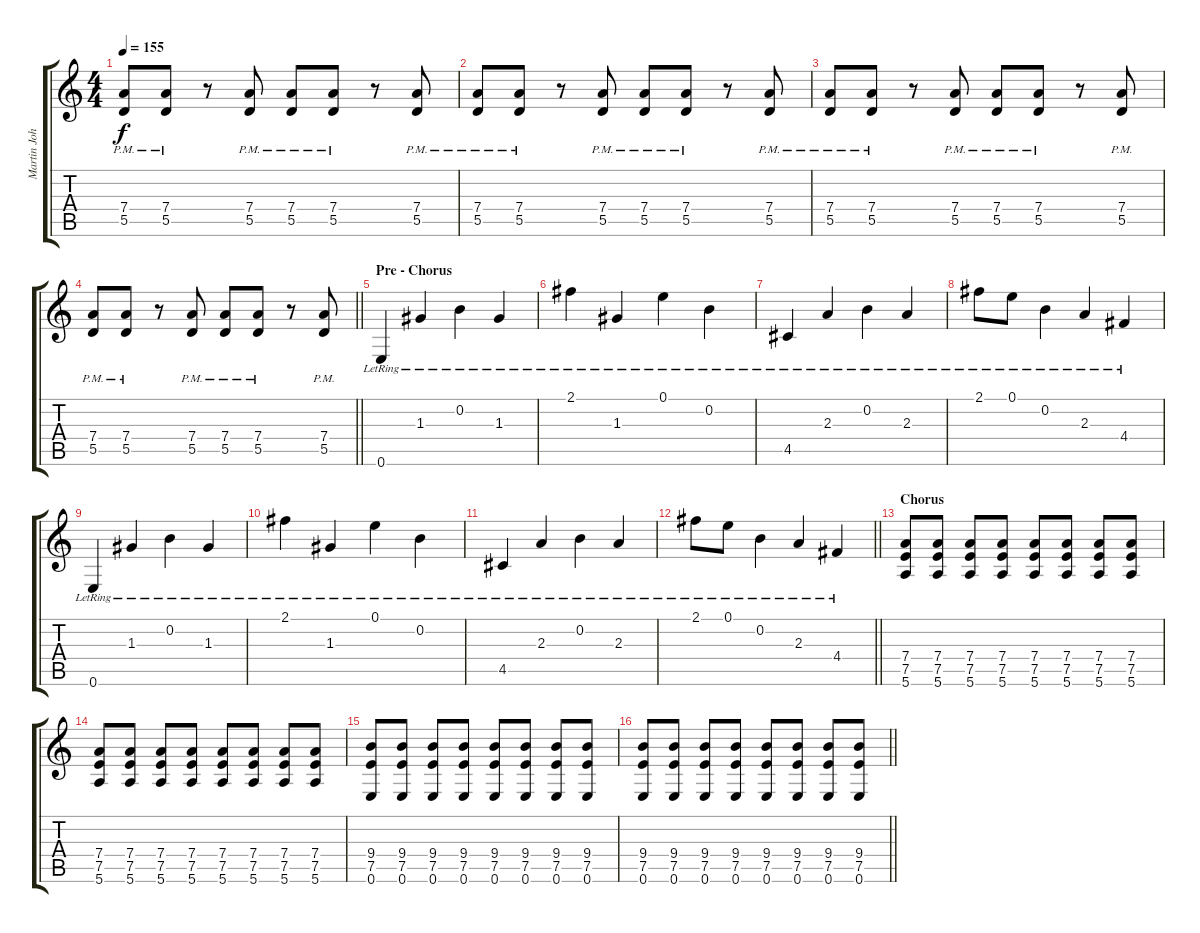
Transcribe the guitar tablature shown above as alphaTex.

\track ("Martin Johnson (Rhythm Guitar)" "Martin Joh") {instrument distortionguitar}
\staff {score tabs}
\tuning (E4 B3 G3 D3 A2 E2) {hide}
\ts (4 4)
\tempo 155
\clef g2
\ks c
(7.4{pm} 5.5{pm}).8{dy f} (7.4{pm} 5.5{pm}).8 r.8 (7.4{pm} 5.5{pm}).8 (7.4{pm} 5.5{pm}).8 (7.4{pm} 5.5{pm}).8 r.8 (7.4{pm} 5.5{pm}).8 |
(7.4{pm} 5.5{pm}).8 (7.4{pm} 5.5{pm}).8 r.8 (7.4{pm} 5.5{pm}).8 (7.4{pm} 5.5{pm}).8 (7.4{pm} 5.5{pm}).8 r.8 (7.4{pm} 5.5{pm}).8 |
(7.4{pm} 5.5{pm}).8 (7.4{pm} 5.5{pm}).8 r.8 (7.4{pm} 5.5{pm}).8 (7.4{pm} 5.5{pm}).8 (7.4{pm} 5.5{pm}).8 r.8 (7.4{pm} 5.5{pm}).8 |
\barLineRight lightlight
(7.4{pm} 5.5{pm}).8 (7.4{pm} 5.5{pm}).8 r.8 (7.4{pm} 5.5{pm}).8 (7.4{pm} 5.5{pm}).8 (7.4{pm} 5.5{pm}).8 r.8 (7.4{pm} 5.5{pm}).8 |
\section ("" "Pre - Chorus")
0.6{lr}.4{volume 7 instrument acousticguitarsteel} 1.3{lr}.4 0.2{lr}.4 1.3{lr}.4 |
2.1{lr}.4 1.3{lr}.4 0.1{lr}.4 0.2{lr}.4 |
4.5{lr}.4{volume 7 instrument acousticguitarsteel} 2.3{lr}.4 0.2{lr}.4 2.3{lr}.4 |
2.1{lr}.8 0.1{lr}.8 0.2{lr}.4 2.3{lr}.4 4.4{lr}.4 |
0.6{lr}.4{volume 7 instrument acousticguitarsteel} 1.3{lr}.4 0.2{lr}.4 1.3{lr}.4 |
2.1{lr}.4 1.3{lr}.4 0.1{lr}.4 0.2{lr}.4 |
4.5{lr}.4{volume 7 instrument acousticguitarsteel} 2.3{lr}.4 0.2{lr}.4 2.3{lr}.4 |
\barLineRight lightlight
2.1{lr}.8 0.1{lr}.8 0.2{lr}.4 2.3{lr}.4 4.4{lr}.4 |
\section ("" "Chorus")
(7.4 7.5 5.6).8{instrument distortionguitar} (7.4 7.5 5.6).8 (7.4 7.5 5.6).8 (7.4 7.5 5.6).8 (7.4 7.5 5.6).8 (7.4 7.5 5.6).8 (7.4 7.5 5.6).8 (7.4 7.5 5.6).8 |
(7.4 7.5 5.6).8 (7.4 7.5 5.6).8 (7.4 7.5 5.6).8 (7.4 7.5 5.6).8 (7.4 7.5 5.6).8 (7.4 7.5 5.6).8 (7.4 7.5 5.6).8 (7.4 7.5 5.6).8 |
(9.4 7.5 0.6).8 (9.4 7.5 0.6).8 (9.4 7.5 0.6).8 (9.4 7.5 0.6).8 (9.4 7.5 0.6).8 (9.4 7.5 0.6).8 (9.4 7.5 0.6).8 (9.4 7.5 0.6).8 |
\barLineRight lightlight
(9.4 7.5 0.6).8 (9.4 7.5 0.6).8 (9.4 7.5 0.6).8 (9.4 7.5 0.6).8 (9.4 7.5 0.6).8 (9.4 7.5 0.6).8 (9.4 7.5 0.6).8 (9.4 7.5 0.6).8
